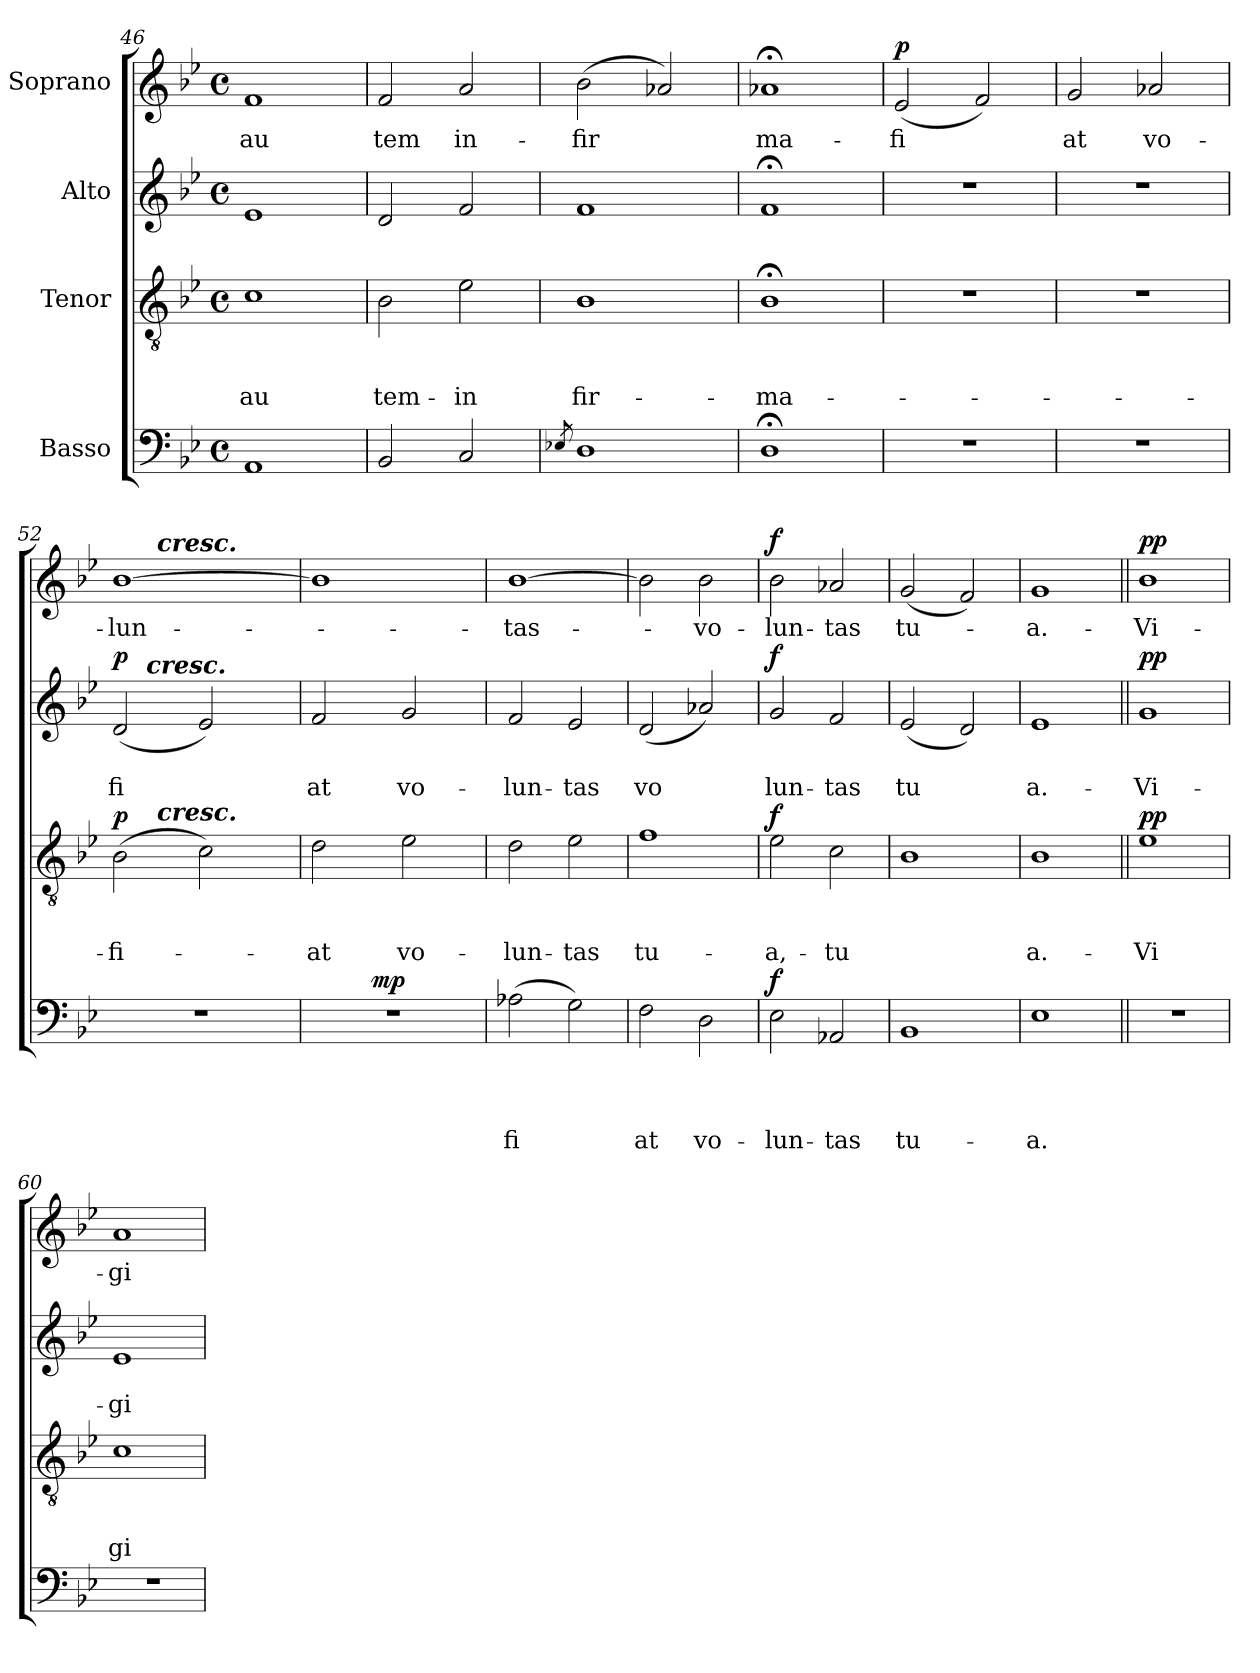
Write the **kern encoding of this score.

**kern	**text	**text	**text	**text	**dynam	**kern	**text	**text	**text	**dynam	**kern	**text	**text	**dynam	**kern	**text	**dynam
*part4	*part4	*part4	*part4	*part4	*part4	*part3	*part3	*part3	*part3	*part3	*part2	*part2	*part2	*part2	*part1	*part1	*part1
*staff4	*staff4	*staff4	*staff4	*staff4	*staff4	*staff3	*staff3	*staff3	*staff3	*staff3	*staff2	*staff2	*staff2	*staff2	*staff1	*staff1	*staff1
*I"Basso	*	*	*	*	*	*I"Tenor	*	*	*	*	*I"Alto	*	*	*	*I"Soprano	*	*
*clefF4	*	*	*	*	*	*clefGv2	*	*	*	*	*clefG2	*	*	*	*clefG2	*	*
*k[b-e-]	*	*	*	*	*	*k[b-e-]	*	*	*	*	*k[b-e-]	*	*	*	*k[b-e-]	*	*
*B-:	*	*	*	*	*	*B-:	*	*	*	*	*B-:	*	*	*	*B-:	*	*
*M4/4	*	*	*	*	*	*M4/4	*	*	*	*	*M4/4	*	*	*	*M4/4	*	*
*met(c)	*	*	*	*	*	*met(c)	*	*	*	*	*met(c)	*	*	*	*met(c)	*	*
=46	=46	=46	=46	=46	=46	=46	=46	=46	=46	=46	=46	=46	=46	=46	=46	=46	=46
!	!	!	!	!	!	!	!	!	!LO:LY:b	!	!	!	!	!	!	!LO:LY:b	!
1AA	.	.	.	.	.	1c	.	.	-au	.	1e-	.	.	.	1f	-au	.
=47	=47	=47	=47	=47	=47	=47	=47	=47	=47	=47	=47	=47	=47	=47	=47	=47	=47
!	!	!	!	!	!	!	!	!	!LO:LY:b	!	!	!	!	!	!	!LO:LY:b	!
2BB-/	.	.	.	.	.	2B-\	.	.	tem-	.	2d/	.	.	.	2f/	tem	.
!	!	!	!	!	!	!	!	!	!LO:LY:b	!	!	!	!	!	!	!LO:LY:b	!
2C/	.	.	.	.	.	2e-\	.	.	-in	.	2f/	.	.	.	2a/	in-	.
!!LO:LB:g=z
=48	=48	=48	=48	=48	=48	=48	=48	=48	=48	=48	=48	=48	=48	=48	=48	=48	=48
8qE-X/	.	.	.	.	.	.	.	.	.	.	.	.	.	.	.	.	.
!	!	!	!	!	!	!	!	!	!LO:LY:b	!	!	!	!	!	!	!LO:LY:b	!
1D	.	.	.	.	.	1B-	.	.	fir-	.	1f	.	.	.	(>2b-\	-fir	.
.	.	.	.	.	.	.	.	.	.	.	.	.	.	.	2a-X/)	.	.
=49	=49	=49	=49	=49	=49	=49	=49	=49	=49	=49	=49	=49	=49	=49	=49	=49	=49
!	!	!	!	!	!	!	!	!	!LO:LY:b	!	!	!	!	!	!	!LO:LY:b	!
1D;<	.	.	.	.	.	1B-;<	.	.	-ma-	.	1f;	.	.	.	1a-X;	ma-	.
=50	=50	=50	=50	=50	=50	=50	=50	=50	=50	=50	=50	=50	=50	=50	=50	=50	=50
!	!	!	!	!	!	!	!	!	!	!	!	!	!	!	!	!LO:LY:b	!LO:DY:a
1r	.	.	.	.	.	1r	.	.	.	.	1r	.	.	.	(<2e-/	-fi	p
.	.	.	.	.	.	.	.	.	.	.	.	.	.	.	2f/)	.	.
=51	=51	=51	=51	=51	=51	=51	=51	=51	=51	=51	=51	=51	=51	=51	=51	=51	=51
!	!	!	!	!	!	!	!	!	!	!	!	!	!	!	!	!LO:LY:b	!
1r	.	.	.	.	.	1r	.	.	.	.	1r	.	.	.	2g/	at	.
!	!	!	!	!	!	!	!	!	!	!	!	!	!	!	!	!LO:LY:b	!
.	.	.	.	.	.	.	.	.	.	.	.	.	.	.	2a-X/	vo-	.
=52	=52	=52	=52	=52	=52	=52	=52	=52	=52	=52	=52	=52	=52	=52	=52	=52	=52
!	!	!	!	!	!	!	!	!	!LO:LY:b	!LO:DY:a	!	!	!LO:LY:b	!LO:DY:a	!	!LO:LY:b	!
*	*	*	*	*	*	*^	*	*	*	*	*^	*	*	*	*^	*	*
1r	.	.	.	.	.	(>2B-\	8..ryy	.	.	-fi-	p	(<2d/	8.ryy	.	fi	p	[>1b-	8..ryy	-lun-	.
!	!	!	!	!	!	!	!	!	!	!	!	!	!LO:TX:a:Bi:t=cresc.	!	!	!	!	!	!	!
.	.	.	.	.	.	.	.	.	.	.	.	.	2ryy	.	.	.	.	.	.	.
!	!	!	!	!	!	!	!	!	!	!	!	!	!	!	!	!	!	!LO:TX:a:Bi:t=cresc.	!	!
!	!	!	!	!	!	!	!LO:TX:a:Bi:t=cresc.	!	!	!	!	!	!	!	!	!	!	!	!	!
.	.	.	.	.	.	.	2ryy	.	.	.	.	.	.	.	.	.	.	2ryy	.	.
.	.	.	.	.	.	2c\)	.	.	.	.	.	2e-/)	.	.	.	.	.	.	.	.
.	.	.	.	.	.	.	.	.	.	.	.	.	4ryy	.	.	.	.	.	.	.
.	.	.	.	.	.	.	4ryy	.	.	.	.	.	.	.	.	.	.	4ryy	.	.
.	.	.	.	.	.	.	.	.	.	.	.	.	16ryy	.	.	.	.	.	.	.
.	.	.	.	.	.	.	32ryy	.	.	.	.	.	.	.	.	.	.	32ryy	.	.
=53	=53	=53	=53	=53	=53	=53	=53	=53	=53	=53	=53	=53	=53	=53	=53	=53	=53	=53	=53	=53
!	!	!	!	!	!	!	!	!	!	!LO:LY:b	!	!	!	!	!LO:LY:b	!	!	!	!	!
*	*	*	*	*	*	*v	*v	*	*	*	*	*	*	*	*	*	*v	*v	*	*
*^	*	*	*	*	*	*	*	*	*	*	*v	*v	*	*	*	*	*	*
1r	4ryy	.	.	.	.	.	2d\	.	.	-at	.	2f/	.	at	.	1b-]	.	.
.	16.ryy	.	.	.	.	.	.	.	.	.	.	.	.	.	.	.	.	.
!	!	!	!	!	!	!LO:DY:a	!	!	!	!	!	!	!	!	!	!	!	!
.	2ryy	.	.	.	.	mp	.	.	.	.	.	.	.	.	.	.	.	.
!	!	!	!	!	!	!	!	!	!	!LO:LY:b	!	!	!	!LO:LY:b	!	!	!	!
.	.	.	.	.	.	.	2e-\	.	.	vo-	.	2g/	.	vo-	.	.	.	.
.	8ryy	.	.	.	.	.	.	.	.	.	.	.	.	.	.	.	.	.
.	32ryy	.	.	.	.	.	.	.	.	.	.	.	.	.	.	.	.	.
=54	=54	=54	=54	=54	=54	=54	=54	=54	=54	=54	=54	=54	=54	=54	=54	=54	=54	=54
!LO:TX:b:Bi:t=cresc.	!	!	!	!	!	!	!	!	!	!	!	!	!	!	!	!	!	!
!	!	!	!	!	!LO:LY:b	!	!	!	!	!LO:LY:b	!	!	!	!LO:LY:b	!	!	!LO:LY:b	!
*v	*v	*	*	*	*	*	*	*	*	*	*	*	*	*	*	*	*	*
(>2A-X\	.	.	.	fi	.	2d\	.	.	-lun-	.	2f/	.	-lun-	.	[>1b-	-tas-	.
!	!	!	!	!	!	!	!	!	!LO:LY:b	!	!	!	!LO:LY:b	!	!	!	!
2G\)	.	.	.	.	.	2e-\	.	.	-tas	.	2e-/	.	-tas	.	.	.	.
=55	=55	=55	=55	=55	=55	=55	=55	=55	=55	=55	=55	=55	=55	=55	=55	=55	=55
!	!	!	!	!LO:LY:b	!	!	!	!	!LO:LY:b	!	!	!	!LO:LY:b	!	!	!	!
2F\	.	.	.	at	.	1f	.	.	tu-	.	(<2d/	.	vo	.	2b-\]	.	.
!	!	!	!	!LO:LY:b	!	!	!	!	!	!	!	!	!	!	!	!LO:LY:b	!
2D\	.	.	.	vo-	.	.	.	.	.	.	2a-X/)	.	.	.	2b-\	-vo-	.
=56	=56	=56	=56	=56	=56	=56	=56	=56	=56	=56	=56	=56	=56	=56	=56	=56	=56
!	!	!	!	!LO:LY:b	!LO:DY:a	!	!	!	!LO:LY:b	!LO:DY:a	!	!	!LO:LY:b	!LO:DY:a	!	!LO:LY:b	!LO:DY:a
2E-\	.	.	.	-lun-	f	2e-\	.	.	-a,-	f	2g/	.	lun-	f	2b-\	-lun-	f
!	!	!	!	!LO:LY:b	!	!	!	!	!LO:LY:b	!	!	!	!LO:LY:b	!	!	!LO:LY:b	!
2AA-X/	.	.	.	-tas	.	2c\	.	.	-tu	.	2f/	.	-tas	.	2a-X/	-tas	.
!!LO:PB:g=z
=57	=57	=57	=57	=57	=57	=57	=57	=57	=57	=57	=57	=57	=57	=57	=57	=57	=57
!	!	!	!	!LO:LY:b	!	!	!	!	!	!	!	!	!LO:LY:b	!	!	!LO:LY:b	!
1BB-	.	.	.	tu-	.	1B-	.	.	.	.	(<2e-/	.	tu	.	(<2g/	tu-	.
.	.	.	.	.	.	.	.	.	.	.	2d/)	.	.	.	2f/)	.	.
=58	=58	=58	=58	=58	=58	=58	=58	=58	=58	=58	=58	=58	=58	=58	=58	=58	=58
!	!	!	!	!LO:LY:b	!	!	!	!	!LO:LY:b	!	!	!	!LO:LY:b	!	!	!LO:LY:b	!
1E-	.	.	.	-a.	.	1B-	.	.	a.-	.	1e-	.	a.-	.	1g	-a.-	.
=59||	=59||	=59||	=59||	=59||	=59||	=59||	=59||	=59||	=59||	=59||	=59||	=59||	=59||	=59||	=59||	=59||	=59||
!	!	!	!	!	!	!	!	!	!LO:LY:b	!LO:DY:a	!	!	!LO:LY:b	!LO:DY:a	!	!LO:LY:b	!LO:DY:a
1r	.	.	.	.	.	1e-	.	.	-Vi	pp	1g	.	-Vi-	pp	1b-	-Vi-	pp
=60	=60	=60	=60	=60	=60	=60	=60	=60	=60	=60	=60	=60	=60	=60	=60	=60	=60
!	!	!	!	!	!	!	!	!	!LO:LY:b	!	!	!	!LO:LY:b	!	!	!LO:LY:b	!
1r	.	.	.	.	.	1c	.	.	gi-	.	1e-	.	-gi	.	1a	-gi-	.
=	=	=	=	=	=	=	=	=	=	=	=	=	=	=	=	=	=
*-	*-	*-	*-	*-	*-	*-	*-	*-	*-	*-	*-	*-	*-	*-	*-	*-	*-
